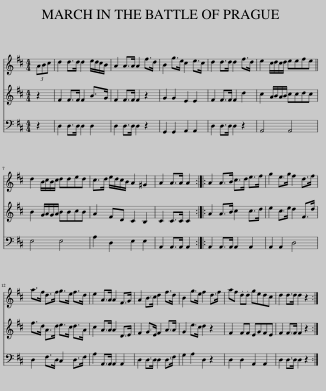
X:1
%%score 1 2 3
L:1/8
M:4/4
I:linebreak $
K:D
V:1 treble
V:2 treble
V:3 bass
V:1
 (3ABc | d2 d>d d2 e/d/c/B/ | A2 A>A A2 f>d | B2 g>e c2 e>c | d2 d>d d2 f>d | %5
 e2 c/d/c/d/ eefe ||$ d2 B/c/B/c/ dded | c>d e/d/c/B/ A2 ^G2 | A2 A>A A2 :: A2 A>B c>d e>f | %10
 g2 e>g f2 d>f |$ a>f d>f g>e f>d | e2 A>A A2 F>G | A2 B>c d2 f>d | B2 g>e f2 d>f | %15
 af .d.d gedc | d2 d>d d2 z2 :| %17
V:2
 z2 | F2 F>F F2 B>G | F2 F>F F2 z2 | G2 G2 E2 E2 | F2 F>F F2 d2 | %5
 c2 A/B/A/B/ ccdc ||$ B2 G/A/G/A/ BBcB | A2 FD C2 B,2 | C2 C>C C2 :: A2 A>B c2 c>d | %10
 e2 c>e d2 F>d |$ f>d A>d e>c d>A | c2 A>A A2 D>E | F2 G>E F2 A>A | G2 e>c d2 z2 | %15
 F2 FF EGFE | F2 F>F F2 z2 :| %17
V:3
 z2 | D,2 D,>D, D,2 D,2 | D,2 D,>D, D,2 z2 | G,,2 G,,2 A,,2 A,,2 | D,2 D,>D, D,2 z2 | %5
 A,,4 A,,4 ||$ E,4 E,4 | A,2 D,2 E,2 E,2 | A,,2 A,,>A,, A,,2 :: A,,2 A,,>A,, A,,2 A,,2 | %10
 A,,2 A,,2 D,4 |$ D,2 F,>D, C,2 D,>F, | A,2 A,,>A,, A,,2 A,,2 | D,2 D,>D, D,2 D,>F, | G,2 A,2 D,2 z2 | %15
 D,2 D,2 A,,2 A,,2 | D,2 D,>D, D,2 z2 :| %17
